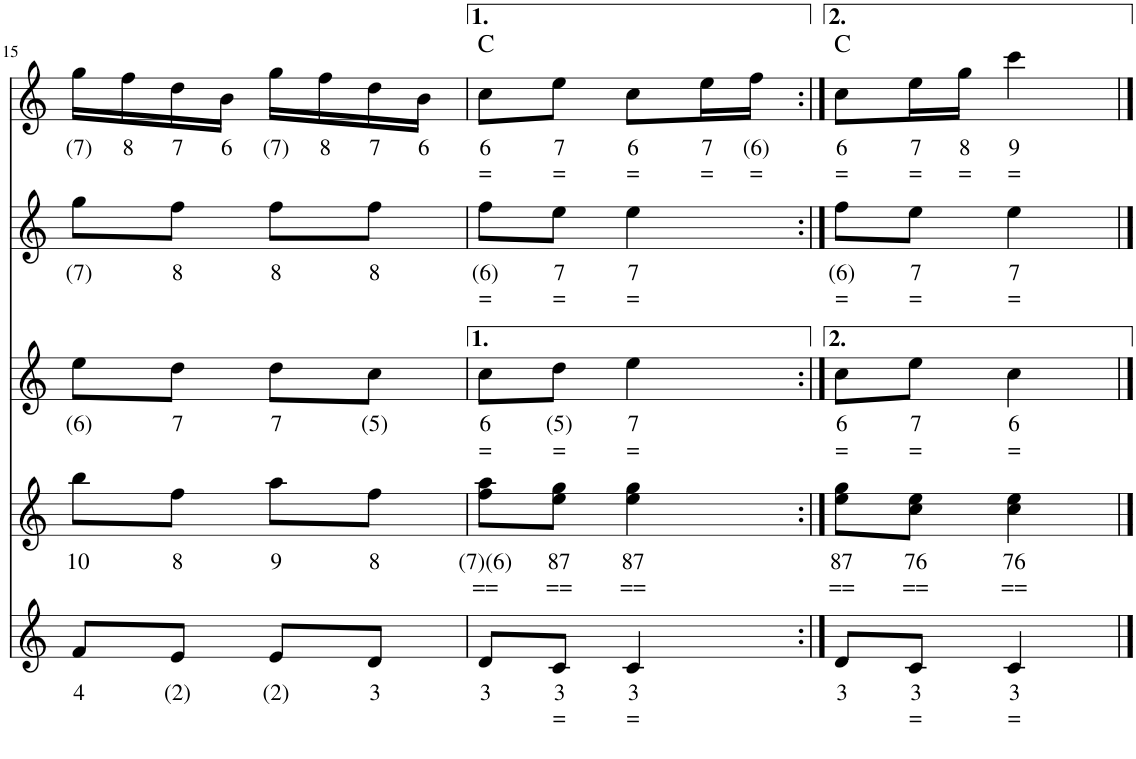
**kern	**text	**text	**kern	**text	**text	**kern	**text	**text	**kern	**text	**text	**kern	**text	**text	**harte
*part5	*part5	*part5	*part4	*part4	*part4	*part3	*part3	*part3	*part2	*part2	*part2	*part1	*part1	*part1	*part1
*staff5	*staff5	*staff5	*staff4	*staff4	*staff4	*staff3	*staff3	*staff3	*staff2	*staff2	*staff2	*staff1	*staff1	*staff1	*
*I"Bas	*	*	*I"Stem	*	*	*I"Stem	*	*	*I"Stem	*	*	*I"Piano	*	*	*
!!LO:PB:g=z
*clefG2	*	*	*clefG2	*	*	*clefG2	*	*	*clefG2	*	*	*clefG2	*	*	*
*k[]	*	*	*k[]	*	*	*k[]	*	*	*k[]	*	*	*k[]	*	*	*
*M2/4	*	*	*M2/4	*	*	*M2/4	*	*	*M2/4	*	*	*M2/4	*	*	*
=15	=15	=15	=15	=15	=15	=15	=15	=15	=15	=15	=15	=15	=15	=15	=15
!	!LO:LY:b	!	!	!LO:LY:b	!	!	!LO:LY:b	!	!	!LO:LY:b	!	!	!LO:LY:b	!	!
8f/L	4	.	8bb\L	10	.	8ee\L	(6)	.	8gg\L	(7)	.	16gg\LL	(7)	.	.
!	!	!	!	!	!	!	!	!	!	!	!	!	!LO:LY:b	!	!
.	.	.	.	.	.	.	.	.	.	.	.	16ff\	8	.	.
!	!LO:LY:b	!	!	!LO:LY:b	!	!	!LO:LY:b	!	!	!LO:LY:b	!	!	!LO:LY:b	!	!
8e/J	(2)	.	8ff\J	8	.	8dd\J	7	.	8ff\J	8	.	16dd\	7	.	.
!	!	!	!	!	!	!	!	!	!	!	!	!	!LO:LY:b	!	!
.	.	.	.	.	.	.	.	.	.	.	.	16b\JJ	6	.	.
!	!LO:LY:b	!	!	!LO:LY:b	!	!	!LO:LY:b	!	!	!LO:LY:b	!	!	!LO:LY:b	!	!
8e/L	(2)	.	8aa\L	9	.	8dd\L	7	.	8ff\L	8	.	16gg\LL	(7)	.	.
!	!	!	!	!	!	!	!	!	!	!	!	!	!LO:LY:b	!	!
.	.	.	.	.	.	.	.	.	.	.	.	16ff\	8	.	.
!	!LO:LY:b	!	!	!LO:LY:b	!	!	!LO:LY:b	!	!	!LO:LY:b	!	!	!LO:LY:b	!	!
8d/J	3	.	8ff\J	8	.	8cc\J	(5)	.	8ff\J	8	.	16dd\	7	.	.
!	!	!	!	!	!	!	!	!	!	!	!	!	!LO:LY:b	!	!
.	.	.	.	.	.	.	.	.	.	.	.	16b\JJ	6	.	.
=16	=16	=16	=16	=16	=16	=16	=16	=16	=16	=16	=16	=16	=16	=16	=16
!	!LO:LY:b	!	!	!LO:LY:b	!LO:LY:b	!	!LO:LY:b	!LO:LY:b	!	!LO:LY:b	!LO:LY:b	!	!LO:LY:b	!LO:LY:b	!
8d/L	3	.	8ff\ 8aa\L	(7)(6)	==	8cc\L	6	=	8ff\L	(6)	=	8cc\L	6	=	C:maj
!	!LO:LY:b	!LO:LY:b	!	!LO:LY:b	!LO:LY:b	!	!LO:LY:b	!LO:LY:b	!	!LO:LY:b	!LO:LY:b	!	!LO:LY:b	!LO:LY:b	!
8c/J	3	=	8ee\ 8gg\J	87	==	8dd\J	(5)	=	8ee\J	7	=	8ee\J	7	=	.
!	!LO:LY:b	!LO:LY:b	!	!LO:LY:b	!LO:LY:b	!	!LO:LY:b	!LO:LY:b	!	!LO:LY:b	!LO:LY:b	!	!LO:LY:b	!LO:LY:b	!
4c/	3	=	4ee\ 4gg\	87	==	4ee\	7	=	4ee\	7	=	8cc\L	6	=	.
!	!	!	!	!	!	!	!	!	!	!	!	!	!LO:LY:b	!LO:LY:b	!
.	.	.	.	.	.	.	.	.	.	.	.	16ee\L	7	=	.
!	!	!	!	!	!	!	!	!	!	!	!	!	!LO:LY:b	!LO:LY:b	!
.	.	.	.	.	.	.	.	.	.	.	.	16ff\JJ	(6)	=	.
=17:|!	=17:|!	=17:|!	=17:|!	=17:|!	=17:|!	=17:|!	=17:|!	=17:|!	=17:|!	=17:|!	=17:|!	=17:|!	=17:|!	=17:|!	=17:|!
!	!LO:LY:b	!	!	!LO:LY:b	!LO:LY:b	!	!LO:LY:b	!LO:LY:b	!	!LO:LY:b	!LO:LY:b	!	!LO:LY:b	!LO:LY:b	!
8d/L	3	.	8ee\ 8gg\L	87	==	8cc\L	6	=	8ff\L	(6)	=	8cc\L	6	=	C:maj
!	!LO:LY:b	!LO:LY:b	!	!LO:LY:b	!LO:LY:b	!	!LO:LY:b	!LO:LY:b	!	!LO:LY:b	!LO:LY:b	!	!LO:LY:b	!LO:LY:b	!
8c/J	3	=	8cc\ 8ee\J	76	==	8ee\J	7	=	8ee\J	7	=	16ee\L	7	=	.
!	!	!	!	!	!	!	!	!	!	!	!	!	!LO:LY:b	!LO:LY:b	!
.	.	.	.	.	.	.	.	.	.	.	.	16gg\JJ	8	=	.
!	!LO:LY:b	!LO:LY:b	!	!LO:LY:b	!LO:LY:b	!	!LO:LY:b	!LO:LY:b	!	!LO:LY:b	!LO:LY:b	!	!LO:LY:b	!LO:LY:b	!
4c/	3	=	4cc\ 4ee\	76	==	4cc\	6	=	4ee\	7	=	4ccc\	9	=	.
==	==	==	==	==	==	==	==	==	==	==	==	==	==	==	==
*-	*-	*-	*-	*-	*-	*-	*-	*-	*-	*-	*-	*-	*-	*-	*-
